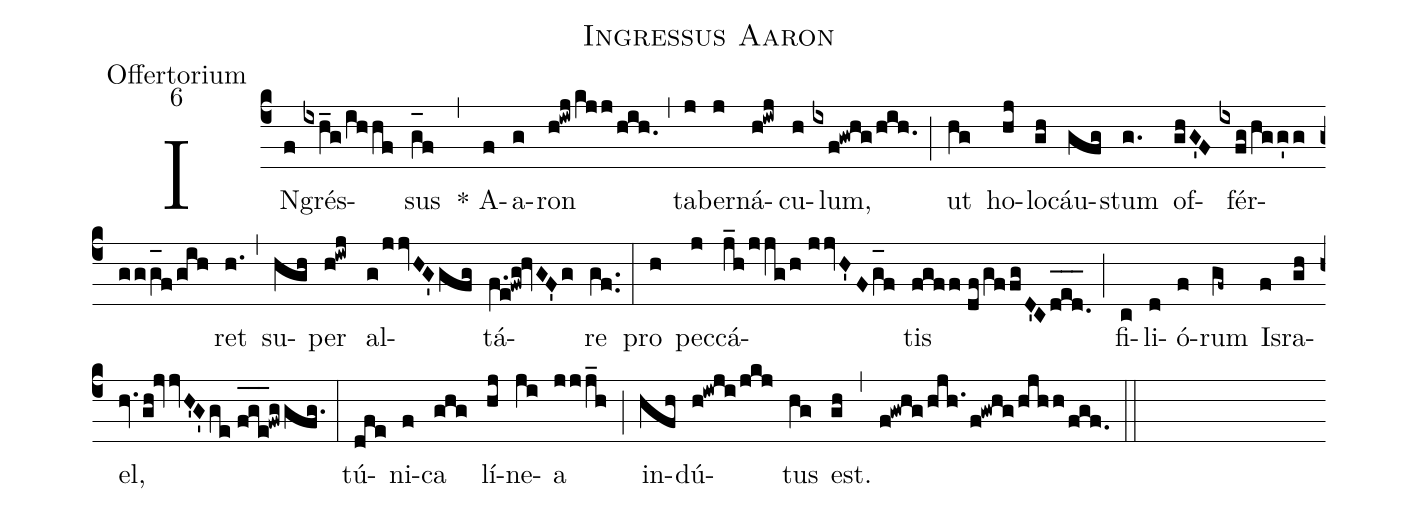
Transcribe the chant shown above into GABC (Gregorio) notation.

name:Ingressus Aaron;
office-part:Offertorium;
mode:6;
%%
(c4) IN(f)grés(ixh_g/ihhf)sus(g_[oh:h]f) (,) * A(f)a(g)ron(h!iwj/kjj/hih.) (,) ta(j)ber(j)ná(h!iwj)cu(h)lum,(ixf!gwhg/hih.) (;) ut(hg) ho(hj)lo(gh)cáu(gfg)stum(g.) of(ghG'F)fér(ixfg/hgg'g//ggg_[oh:h]f/gih)ret(h.) (,) su(hgh)per(h!iwj) al(g/jjvHG'gfg)tá(f.e!fwg!hvGF'g)re(gf..) (:) pro(h) pec(j)cá(j_h/jjg/h//jjvH'Fg_[oh:h]f)tis(fgff//df/gffgD'Cd_[oh:h]e_[oh:h]d_[oh:h].) (;) fi(c)li(d)ó(f)rum(gf~) Is(f)ra(gh)el,(hv.gh!jvvH'G'ge//f_[oh:h]g_[oh:h]e_[oh:h]!fwggfg.) (:) tú(dfe)ni(f)ca(ghg) lí(hj)ne(ji)a(jjj_h) (;) in(hfh)dú(h!iwji/jkj)tus(hg) est.(gh) (,) (f!gwhg/hjh.1f!gwhg/hjhh/fgf.) (::)
